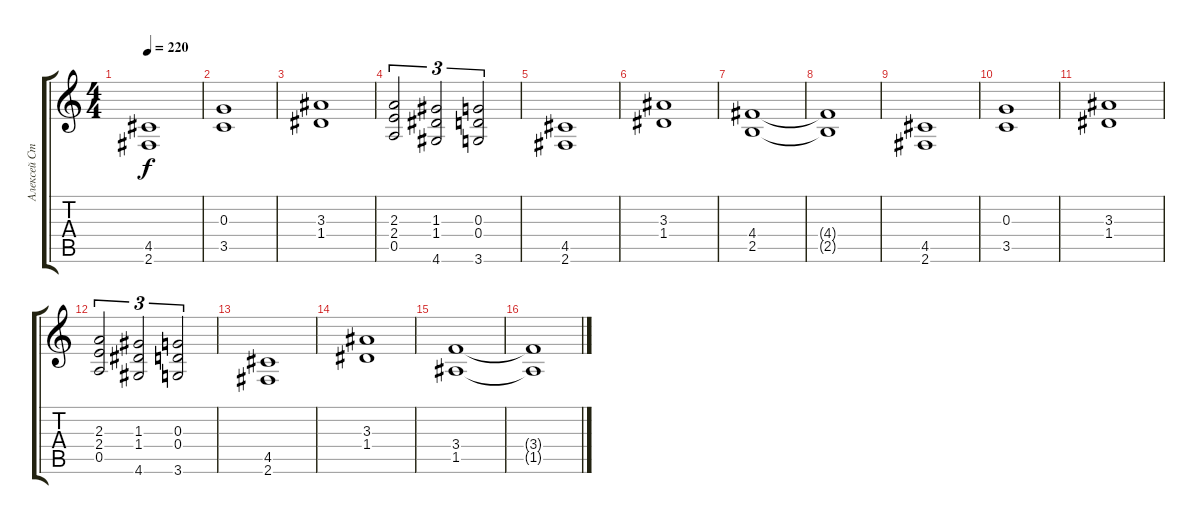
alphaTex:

\track ("Алексей Страйк" "Алексей Ст") {instrument distortionguitar}
\staff {score tabs}
\tuning (E4 B3 G3 D3 A2 E2) {hide}
\ts (4 4)
\tempo 220
\clef g2
\ks c
(4.5 2.6).1{dy f instrument distortionguitar} |
(0.3 3.5).1 |
(3.3 1.4).1 |
(2.3 2.4 0.5).2{tu (3 2)} (1.3 1.4 4.6).2{tu (3 2)} (0.3 0.4 3.6).2{tu (3 2)} |
(4.5 2.6).1 |
(3.3 1.4).1 |
(4.4 2.5).1 |
(4.4{t} 2.5{t}).1 |
(4.5 2.6).1 |
(0.3 3.5).1 |
(3.3 1.4).1 |
(2.3 2.4 0.5).2{tu (3 2)} (1.3 1.4 4.6).2{tu (3 2)} (0.3 0.4 3.6).2{tu (3 2)} |
(4.5 2.6).1 |
(3.3 1.4).1 |
(3.4 1.5).1 |
(3.4{t} 1.5{t}).1
